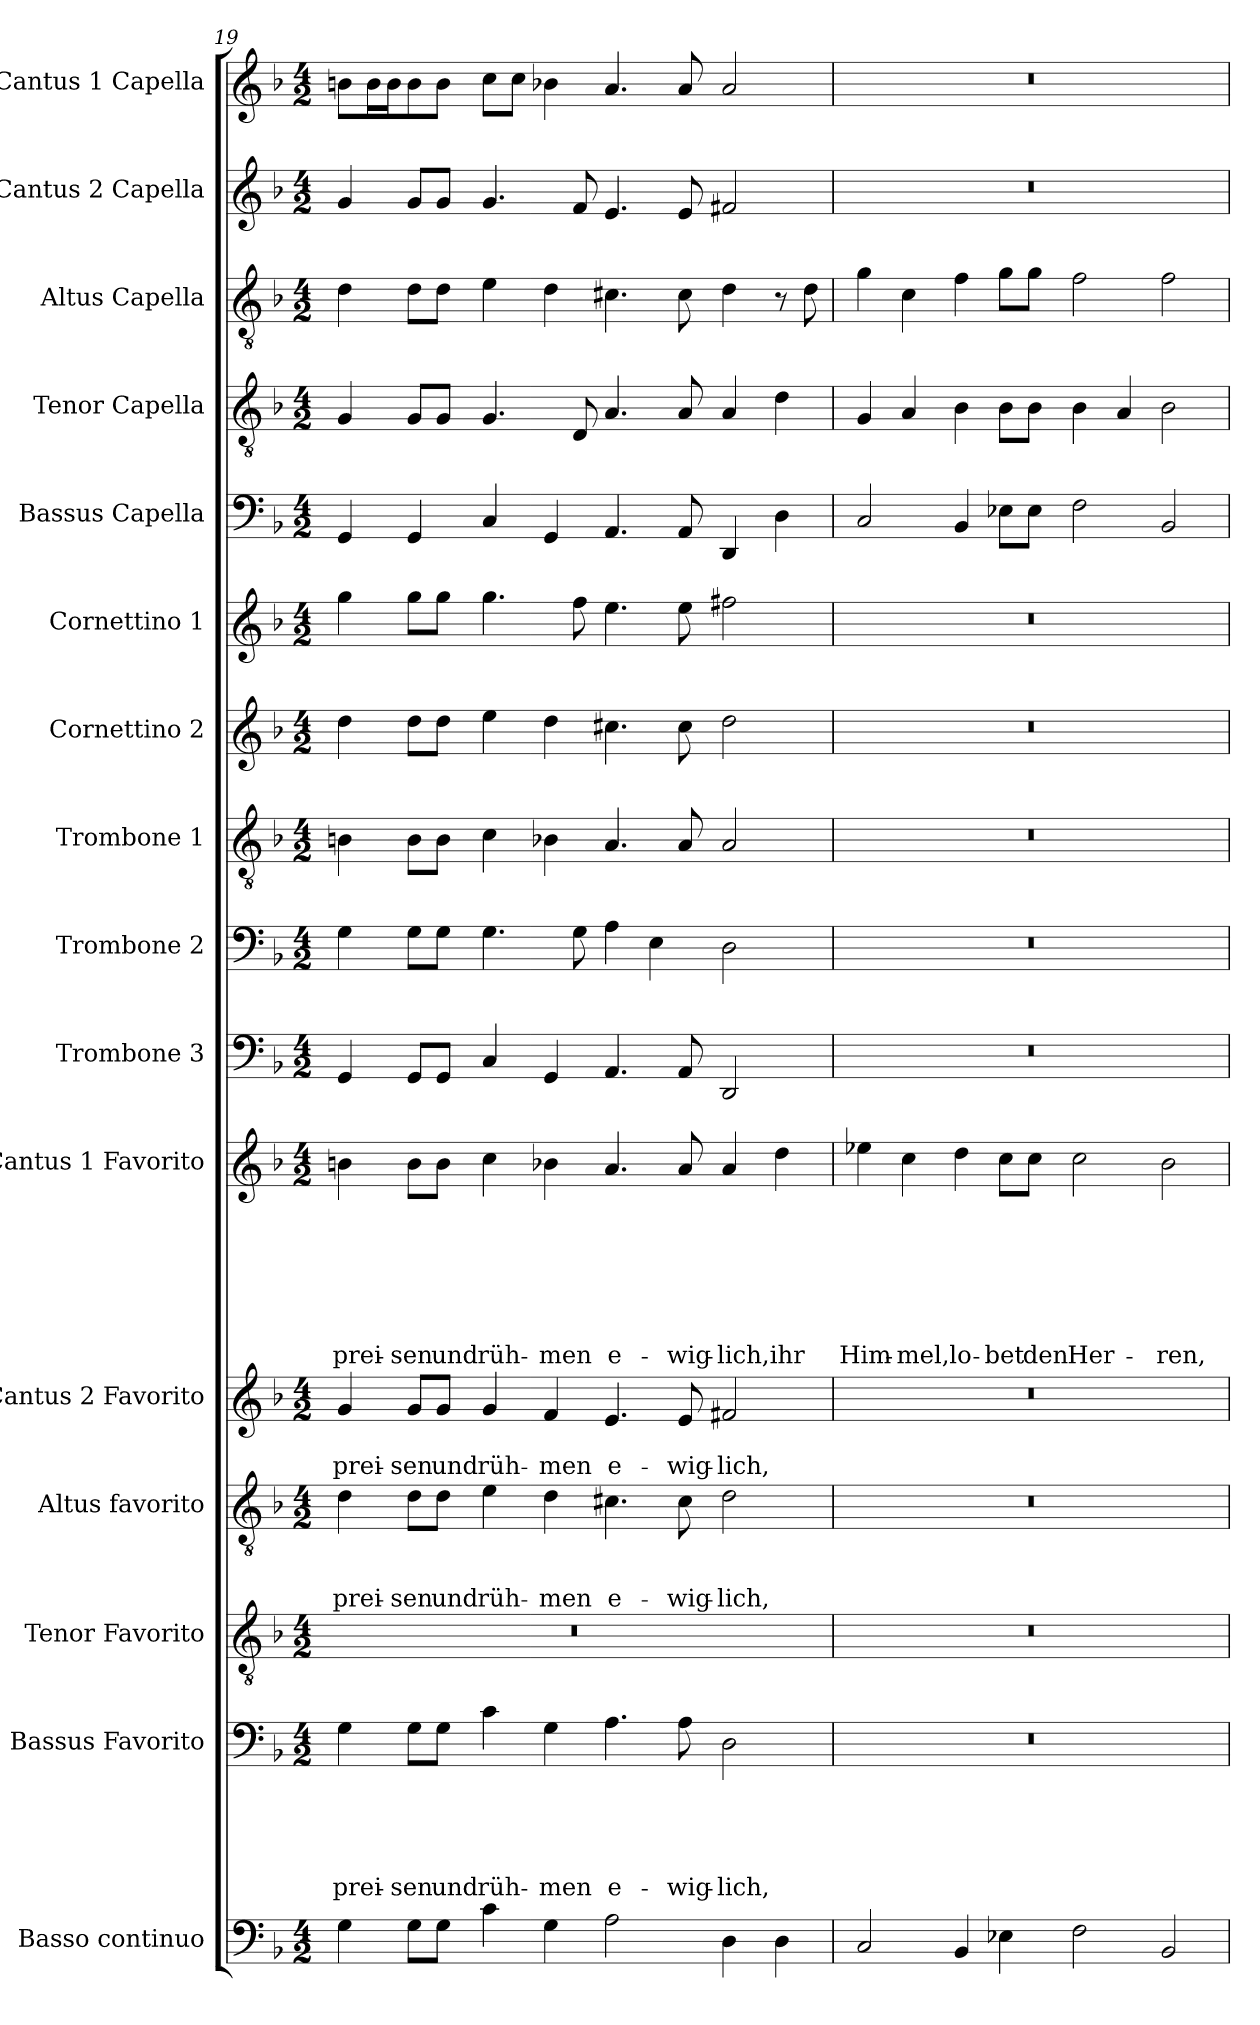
**kern	**kern	**text	**text	**text	**text	**text	**kern	**kern	**text	**text	**text	**kern	**text	**text	**kern	**text	**text	**text	**text	**text	**text	**text	**kern	**kern	**kern	**kern	**kern	**kern	**kern	**kern	**kern	**kern
*part16	*part15	*part15	*part15	*part15	*part15	*part15	*part14	*part13	*part13	*part13	*part13	*part12	*part12	*part12	*part11	*part11	*part11	*part11	*part11	*part11	*part11	*part11	*part10	*part9	*part8	*part7	*part6	*part5	*part4	*part3	*part2	*part1
*staff16	*staff15	*staff15	*staff15	*staff15	*staff15	*staff15	*staff14	*staff13	*staff13	*staff13	*staff13	*staff12	*staff12	*staff12	*staff11	*staff11	*staff11	*staff11	*staff11	*staff11	*staff11	*staff11	*staff10	*staff9	*staff8	*staff7	*staff6	*staff5	*staff4	*staff3	*staff2	*staff1
*I"Basso continuo	*I"Bassus Favorito	*	*	*	*	*	*I"Tenor Favorito	*I"Altus favorito	*	*	*	*I"Cantus 2 Favorito	*	*	*I"Cantus 1 Favorito	*	*	*	*	*	*	*	*I"Trombone 3	*I"Trombone 2	*I"Trombone 1	*I"Cornettino 2	*I"Cornettino 1	*I"Bassus Capella	*I"Tenor Capella	*I"Altus Capella	*I"Cantus 2 Capella	*I"Cantus 1 Capella
*clefF4	*clefF4	*	*	*	*	*	*clefGv2	*clefGv2	*	*	*	*clefG2	*	*	*clefG2	*	*	*	*	*	*	*	*clefF4	*clefF4	*clefGv2	*clefG2	*clefG2	*clefF4	*clefGv2	*clefGv2	*clefG2	*clefG2
*k[b-]	*k[b-]	*	*	*	*	*	*k[b-]	*k[b-]	*	*	*	*k[b-]	*	*	*k[b-]	*	*	*	*	*	*	*	*k[b-]	*k[b-]	*k[b-]	*k[b-]	*k[b-]	*k[b-]	*k[b-]	*k[b-]	*k[b-]	*k[b-]
*F:	*F:	*	*	*	*	*	*F:	*F:	*	*	*	*F:	*	*	*F:	*	*	*	*	*	*	*	*F:	*F:	*F:	*F:	*F:	*F:	*F:	*F:	*F:	*F:
*M4/2	*M4/2	*	*	*	*	*	*M4/2	*M4/2	*	*	*	*M4/2	*	*	*M4/2	*	*	*	*	*	*	*	*M4/2	*M4/2	*M4/2	*M4/2	*M4/2	*M4/2	*M4/2	*M4/2	*M4/2	*M4/2
=19	=19	=19	=19	=19	=19	=19	=19	=19	=19	=19	=19	=19	=19	=19	=19	=19	=19	=19	=19	=19	=19	=19	=19	=19	=19	=19	=19	=19	=19	=19	=19	=19
!	!	!	!	!	!	!LO:LY:b	!	!	!	!	!LO:LY:b	!	!	!LO:LY:b	!	!	!	!	!	!	!	!LO:LY:b	!	!	!	!	!	!	!	!	!	!
4G\	4G\	.	.	.	.	prei-	0r	4d\	.	.	prei-	4g/	.	prei-	4bn\	.	.	.	.	.	.	prei-	4GG/	4G\	4Bn\	4dd\	4gg\	4GG/	4G/	4d\	4g/	8bn\L
.	.	.	.	.	.	.	.	.	.	.	.	.	.	.	.	.	.	.	.	.	.	.	.	.	.	.	.	.	.	.	.	16b\L
.	.	.	.	.	.	.	.	.	.	.	.	.	.	.	.	.	.	.	.	.	.	.	.	.	.	.	.	.	.	.	.	16b\J
!	!	!	!	!	!	!LO:LY:b	!	!	!	!	!LO:LY:b	!	!	!LO:LY:b	!	!	!	!	!	!	!	!LO:LY:b	!	!	!	!	!	!	!	!	!	!
8G\L	8G\L	.	.	.	.	-sen	.	8d\L	.	.	-sen	8g/L	.	-sen	8b\L	.	.	.	.	.	.	-sen	8GG/L	8G\L	8B\L	8dd\L	8gg\L	4GG/	8G/L	8d\L	8g/L	8b\
!	!	!	!	!	!	!LO:LY:b	!	!	!	!	!LO:LY:b	!	!	!LO:LY:b	!	!	!	!	!	!	!	!LO:LY:b	!	!	!	!	!	!	!	!	!	!
8G\J	8G\J	.	.	.	.	und	.	8d\J	.	.	und	8g/J	.	und	8b\J	.	.	.	.	.	.	und	8GG/J	8G\J	8B\J	8dd\J	8gg\J	.	8G/J	8d\J	8g/J	8b\J
!	!	!	!	!	!	!LO:LY:b	!	!	!	!	!LO:LY:b	!	!	!LO:LY:b	!	!	!	!	!	!	!	!LO:LY:b	!	!	!	!	!	!	!	!	!	!
4c\	4c\	.	.	.	.	rüh-	.	4e\	.	.	rüh-	4g/	.	rüh-	4cc\	.	.	.	.	.	.	rüh-	4C/	4.G\	4c\	4ee\	4.gg\	4C/	4.G/	4e\	4.g/	8cc\L
.	.	.	.	.	.	.	.	.	.	.	.	.	.	.	.	.	.	.	.	.	.	.	.	.	.	.	.	.	.	.	.	8cc\J
!	!	!	!	!	!	!LO:LY:b	!	!	!	!	!LO:LY:b	!	!	!LO:LY:b	!	!	!	!	!	!	!	!LO:LY:b	!	!	!	!	!	!	!	!	!	!
4G\	4G\	.	.	.	.	-men	.	4d\	.	.	-men	4f/	.	-men	4b-X\	.	.	.	.	.	.	-men	4GG/	.	4B-X\	4dd\	.	4GG/	.	4d\	.	4b-X\
.	.	.	.	.	.	.	.	.	.	.	.	.	.	.	.	.	.	.	.	.	.	.	.	8G\	.	.	8ff\	.	8D/	.	8f/	.
!	!	!	!	!	!	!LO:LY:b	!	!	!	!	!LO:LY:b	!	!	!LO:LY:b	!	!	!	!	!	!	!	!LO:LY:b	!	!	!	!	!	!	!	!	!	!
2A\	4.A\	.	.	.	.	e-	.	4.c#X\	.	.	e-	4.e/	.	e-	4.a/	.	.	.	.	.	.	e-	4.AA/	4A\	4.A/	4.cc#X\	4.ee\	4.AA/	4.A/	4.c#X\	4.e/	4.a/
.	.	.	.	.	.	.	.	.	.	.	.	.	.	.	.	.	.	.	.	.	.	.	.	4E\	.	.	.	.	.	.	.	.
!	!	!	!	!	!	!LO:LY:b	!	!	!	!	!LO:LY:b	!	!	!LO:LY:b	!	!	!	!	!	!	!	!LO:LY:b	!	!	!	!	!	!	!	!	!	!
.	8A\	.	.	.	.	-wig-	.	8c#\	.	.	-wig-	8e/	.	-wig-	8a/	.	.	.	.	.	.	-wig-	8AA/	.	8A/	8cc#\	8ee\	8AA/	8A/	8c#\	8e/	8a/
!	!	!	!	!	!	!LO:LY:b	!	!	!	!	!LO:LY:b	!	!	!LO:LY:b	!	!	!	!	!	!	!	!LO:LY:b	!	!	!	!	!	!	!	!	!	!
4D\	2D\	.	.	.	.	-lich,	.	2d\	.	.	-lich,	2f#X/	.	-lich,	4a/	.	.	.	.	.	.	-lich,	2DD/	2D\	2A/	2dd\	2ff#X\	4DD/	4A/	4d\	2f#X/	2a/
!	!	!	!	!	!	!	!	!	!	!	!	!	!	!	!	!	!	!	!	!	!	!LO:LY:b	!	!	!	!	!	!	!	!	!	!
4D\	.	.	.	.	.	.	.	.	.	.	.	.	.	.	4dd\	.	.	.	.	.	.	ihr	.	.	.	.	.	4D\	4d\	8r	.	.
.	.	.	.	.	.	.	.	.	.	.	.	.	.	.	.	.	.	.	.	.	.	.	.	.	.	.	.	.	.	8d\	.	.
=20	=20	=20	=20	=20	=20	=20	=20	=20	=20	=20	=20	=20	=20	=20	=20	=20	=20	=20	=20	=20	=20	=20	=20	=20	=20	=20	=20	=20	=20	=20	=20	=20
!	!	!	!	!	!	!	!	!	!	!	!	!	!	!	!	!	!	!	!	!	!	!LO:LY:b	!	!	!	!	!	!	!	!	!	!
2C/	0r	.	.	.	.	.	0r	0r	.	.	.	0r	.	.	4ee-X\	.	.	.	.	.	.	Him-	0r	0r	0r	0r	0r	2C/	4G/	4g\	0r	0r
!	!	!	!	!	!	!	!	!	!	!	!	!	!	!	!	!	!	!	!	!	!	!LO:LY:b	!	!	!	!	!	!	!	!	!	!
.	.	.	.	.	.	.	.	.	.	.	.	.	.	.	4cc\	.	.	.	.	.	.	-mel,	.	.	.	.	.	.	4A/	4c\	.	.
!	!	!	!	!	!	!	!	!	!	!	!	!	!	!	!	!	!	!	!	!	!	!LO:LY:b	!	!	!	!	!	!	!	!	!	!
4BB-/	.	.	.	.	.	.	.	.	.	.	.	.	.	.	4dd\	.	.	.	.	.	.	lo-	.	.	.	.	.	4BB-/	4B-\	4f\	.	.
!	!	!	!	!	!	!	!	!	!	!	!	!	!	!	!	!	!	!	!	!	!	!LO:LY:b	!	!	!	!	!	!	!	!	!	!
4E-X\	.	.	.	.	.	.	.	.	.	.	.	.	.	.	8cc\L	.	.	.	.	.	.	-bet	.	.	.	.	.	8E-X\L	8B-\L	8g\L	.	.
!	!	!	!	!	!	!	!	!	!	!	!	!	!	!	!	!	!	!	!	!	!	!LO:LY:b	!	!	!	!	!	!	!	!	!	!
.	.	.	.	.	.	.	.	.	.	.	.	.	.	.	8cc\J	.	.	.	.	.	.	den	.	.	.	.	.	8E-\J	8B-\J	8g\J	.	.
!	!	!	!	!	!	!	!	!	!	!	!	!	!	!	!	!	!	!	!	!	!	!LO:LY:b	!	!	!	!	!	!	!	!	!	!
2F\	.	.	.	.	.	.	.	.	.	.	.	.	.	.	2cc\	.	.	.	.	.	.	Her-	.	.	.	.	.	2F\	4B-\	2f\	.	.
.	.	.	.	.	.	.	.	.	.	.	.	.	.	.	.	.	.	.	.	.	.	.	.	.	.	.	.	.	4A/	.	.	.
!	!	!	!	!	!	!	!	!	!	!	!	!	!	!	!	!	!	!	!	!	!	!LO:LY:b	!	!	!	!	!	!	!	!	!	!
2BB-/	.	.	.	.	.	.	.	.	.	.	.	.	.	.	2b-\	.	.	.	.	.	.	-ren,	.	.	.	.	.	2BB-/	2B-\	2f\	.	.
=	=	=	=	=	=	=	=	=	=	=	=	=	=	=	=	=	=	=	=	=	=	=	=	=	=	=	=	=	=	=	=	=
*-	*-	*-	*-	*-	*-	*-	*-	*-	*-	*-	*-	*-	*-	*-	*-	*-	*-	*-	*-	*-	*-	*-	*-	*-	*-	*-	*-	*-	*-	*-	*-	*-
